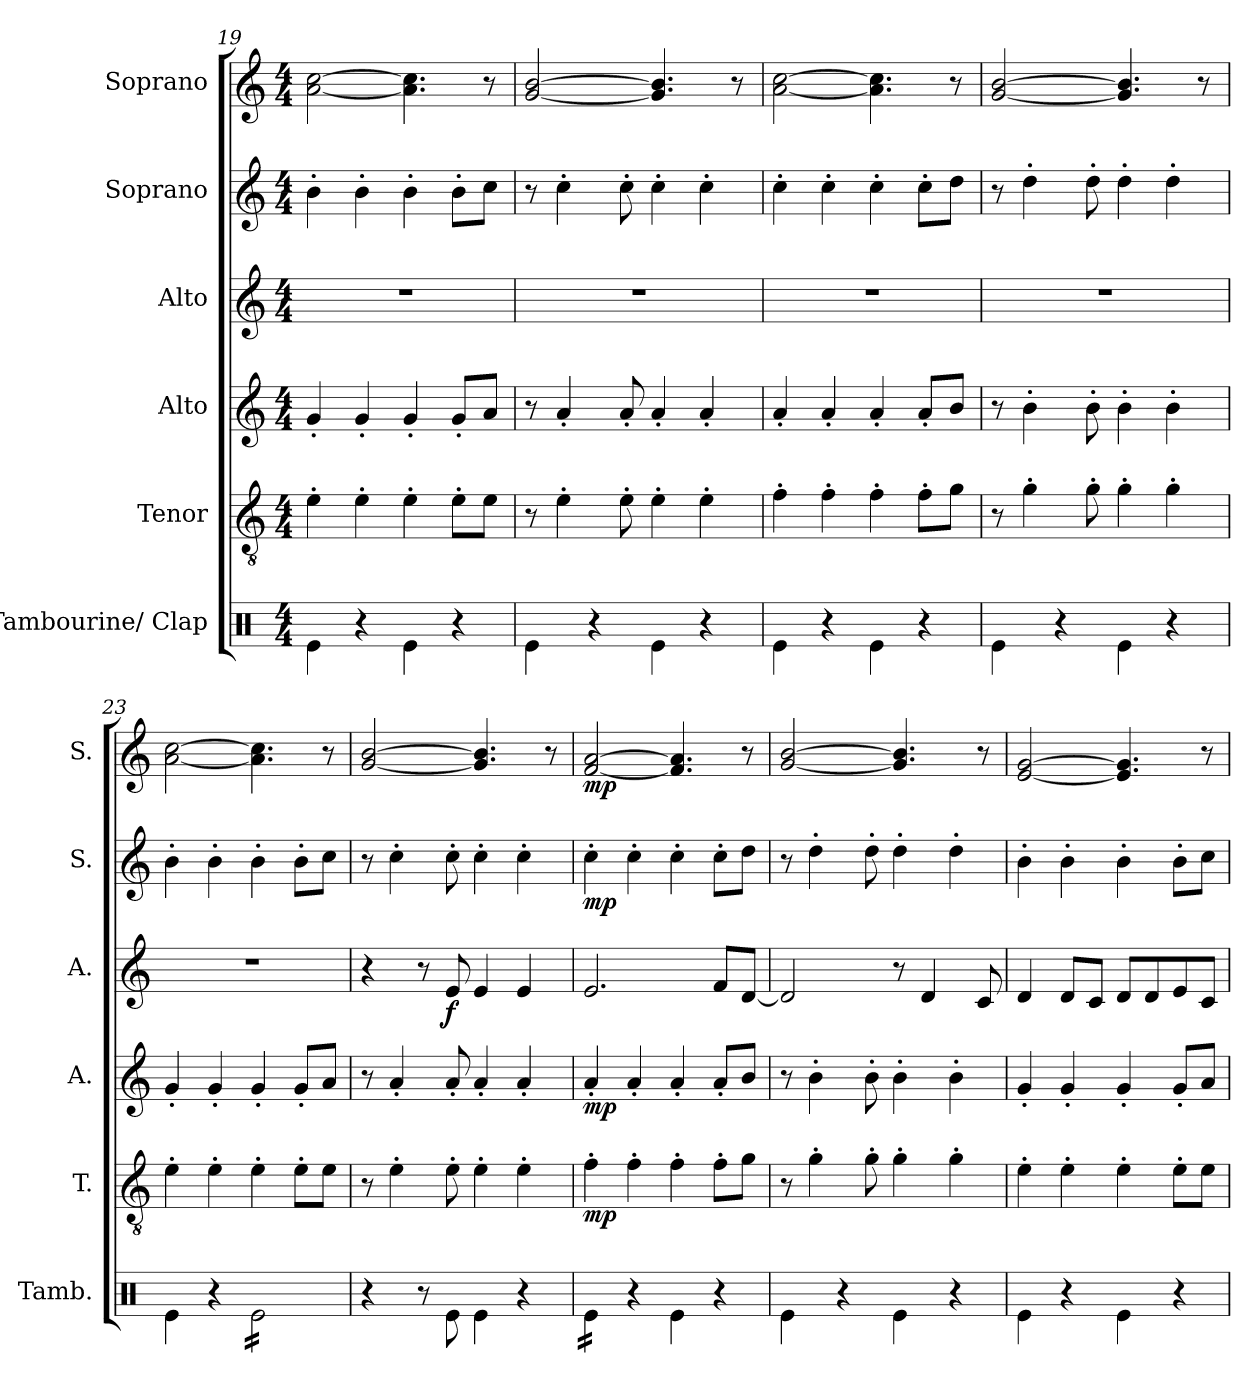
**kern	**kern	**dynam	**kern	**dynam	**kern	**dynam	**kern	**dynam	**kern	**dynam
*part6	*part5	*part5	*part4	*part4	*part3	*part3	*part2	*part2	*part1	*part1
*staff6	*staff5	*staff5	*staff4	*staff4	*staff3	*staff3	*staff2	*staff2	*staff1	*staff1
*I"Tambourine/ Clap	*I"Tenor	*	*I"Alto	*	*I"Alto	*	*I"Soprano	*	*I"Soprano	*
*I'Tamb.	*I'T.	*	*I'A.	*	*I'A.	*	*I'S.	*	*I'S.	*
!!LO:LB:g=z
*clefX	*clefGv2	*	*clefG2	*	*clefG2	*	*clefG2	*	*clefG2	*
*k[]	*k[]	*	*k[]	*	*k[]	*	*k[]	*	*k[]	*
*M4/4	*M4/4	*	*M4/4	*	*M4/4	*	*M4/4	*	*M4/4	*
=19	=19	=19	=19	=19	=19	=19	=19	=19	=19	=19
4Re\	4e'\	.	4g'/	.	1r	.	4b'\	.	[2a\ [2cc\	.
4r	4e'\	.	4g'/	.	.	.	4b'\	.	.	.
4Re\	4e'\	.	4g'/	.	.	.	4b'\	.	4.a\] 4.cc\]	.
4r	8e'\L	.	8g'/L	.	.	.	8b'\L	.	.	.
.	8e\J	.	8a/J	.	.	.	8cc\J	.	8r	.
=20	=20	=20	=20	=20	=20	=20	=20	=20	=20	=20
4Re\	8r	.	8r	.	1r	.	8r	.	[2g/ [2b/	.
.	4e'\	.	4a'/	.	.	.	4cc'\	.	.	.
4r	.	.	.	.	.	.	.	.	.	.
.	8e'\	.	8a'/	.	.	.	8cc'\	.	.	.
4Re\	4e'\	.	4a'/	.	.	.	4cc'\	.	4.g/] 4.b/]	.
4r	4e'\	.	4a'/	.	.	.	4cc'\	.	.	.
.	.	.	.	.	.	.	.	.	8r	.
=21	=21	=21	=21	=21	=21	=21	=21	=21	=21	=21
4Re\	4f'\	.	4a'/	.	1r	.	4cc'\	.	[2a\ [2cc\	.
4r	4f'\	.	4a'/	.	.	.	4cc'\	.	.	.
4Re\	4f'\	.	4a'/	.	.	.	4cc'\	.	4.a\] 4.cc\]	.
4r	8f'\L	.	8a'/L	.	.	.	8cc'\L	.	.	.
.	8g\J	.	8b/J	.	.	.	8dd\J	.	8r	.
=22	=22	=22	=22	=22	=22	=22	=22	=22	=22	=22
4Re\	8r	.	8r	.	1r	.	8r	.	[2g/ [2b/	.
.	4g'\	.	4b'\	.	.	.	4dd'\	.	.	.
4r	.	.	.	.	.	.	.	.	.	.
.	8g'\	.	8b'\	.	.	.	8dd'\	.	.	.
4Re\	4g'\	.	4b'\	.	.	.	4dd'\	.	4.g/] 4.b/]	.
4r	4g'\	.	4b'\	.	.	.	4dd'\	.	.	.
.	.	.	.	.	.	.	.	.	8r	.
=23	=23	=23	=23	=23	=23	=23	=23	=23	=23	=23
4Re\	4e'\	.	4g'/	.	1r	.	4b'\	.	[2a\ [2cc\	.
4r	4e'\	.	4g'/	.	.	.	4b'\	.	.	.
*tremolo	*	*	*	*	*	*	*	*	*	*
16Re\LL	4e'\	.	4g'/	.	.	.	4b'\	.	4.a\] 4.cc\]	.
16Re\	.	.	.	.	.	.	.	.	.	.
16Re\	.	.	.	.	.	.	.	.	.	.
16Re\	.	.	.	.	.	.	.	.	.	.
16Re\	8e'\L	.	8g'/L	.	.	.	8b'\L	.	.	.
16Re\	.	.	.	.	.	.	.	.	.	.
16Re\	8e\J	.	8a/J	.	.	.	8cc\J	.	8r	.
16Re\JJ	.	.	.	.	.	.	.	.	.	.
*Xtremolo	*	*	*	*	*	*	*	*	*	*
=24	=24	=24	=24	=24	=24	=24	=24	=24	=24	=24
4r	8r	.	8r	.	4r	.	8r	.	[2g/ [2b/	.
.	4e'\	.	4a'/	.	.	.	4cc'\	.	.	.
8r	.	.	.	.	8r	.	.	.	.	.
!	!	!	!	!	!	!LO:DY:b	!	!	!	!
8Re\	8e'\	.	8a'/	.	8e/	f	8cc'\	.	.	.
4Re\	4e'\	.	4a'/	.	4e/	.	4cc'\	.	4.g/] 4.b/]	.
4r	4e'\	.	4a'/	.	4e/	.	4cc'\	.	.	.
.	.	.	.	.	.	.	.	.	8r	.
=25	=25	=25	=25	=25	=25	=25	=25	=25	=25	=25
!	!	!LO:DY:b	!	!LO:DY:b	!	!	!	!LO:DY:b	!	!LO:DY:b
*tremolo	*	*	*	*	*	*	*	*	*	*
16Re\LL	4f'\	mp	4a'/	mp	2.e/	.	4cc'\	mp	[2f/ [2a/	mp
16Re\	.	.	.	.	.	.	.	.	.	.
16Re\	.	.	.	.	.	.	.	.	.	.
16Re\JJ	.	.	.	.	.	.	.	.	.	.
*Xtremolo	*	*	*	*	*	*	*	*	*	*
4r	4f'\	.	4a'/	.	.	.	4cc'\	.	.	.
4Re\	4f'\	.	4a'/	.	.	.	4cc'\	.	4.f/] 4.a/]	.
4r	8f'\L	.	8a'/L	.	8f/L	.	8cc'\L	.	.	.
.	8g\J	.	8b/J	.	[8d/J	.	8dd\J	.	8r	.
!!LO:PB:g=z
=26	=26	=26	=26	=26	=26	=26	=26	=26	=26	=26
4Re\	8r	.	8r	.	2d/]	.	8r	.	[2g/ [2b/	.
.	4g'\	.	4b'\	.	.	.	4dd'\	.	.	.
4r	.	.	.	.	.	.	.	.	.	.
.	8g'\	.	8b'\	.	.	.	8dd'\	.	.	.
4Re\	4g'\	.	4b'\	.	8r	.	4dd'\	.	4.g/] 4.b/]	.
.	.	.	.	.	4d/	.	.	.	.	.
4r	4g'\	.	4b'\	.	.	.	4dd'\	.	.	.
.	.	.	.	.	8c/	.	.	.	8r	.
=27	=27	=27	=27	=27	=27	=27	=27	=27	=27	=27
4Re\	4e'\	.	4g'/	.	4d/	.	4b'\	.	[2e/ [2g/	.
4r	4e'\	.	4g'/	.	8d/L	.	4b'\	.	.	.
.	.	.	.	.	8c/J	.	.	.	.	.
4Re\	4e'\	.	4g'/	.	8d/L	.	4b'\	.	4.e/] 4.g/]	.
.	.	.	.	.	8d/	.	.	.	.	.
4r	8e'\L	.	8g'/L	.	8e/	.	8b'\L	.	.	.
.	8e\J	.	8a/J	.	8c/J	.	8cc\J	.	8r	.
=	=	=	=	=	=	=	=	=	=	=
*-	*-	*-	*-	*-	*-	*-	*-	*-	*-	*-
